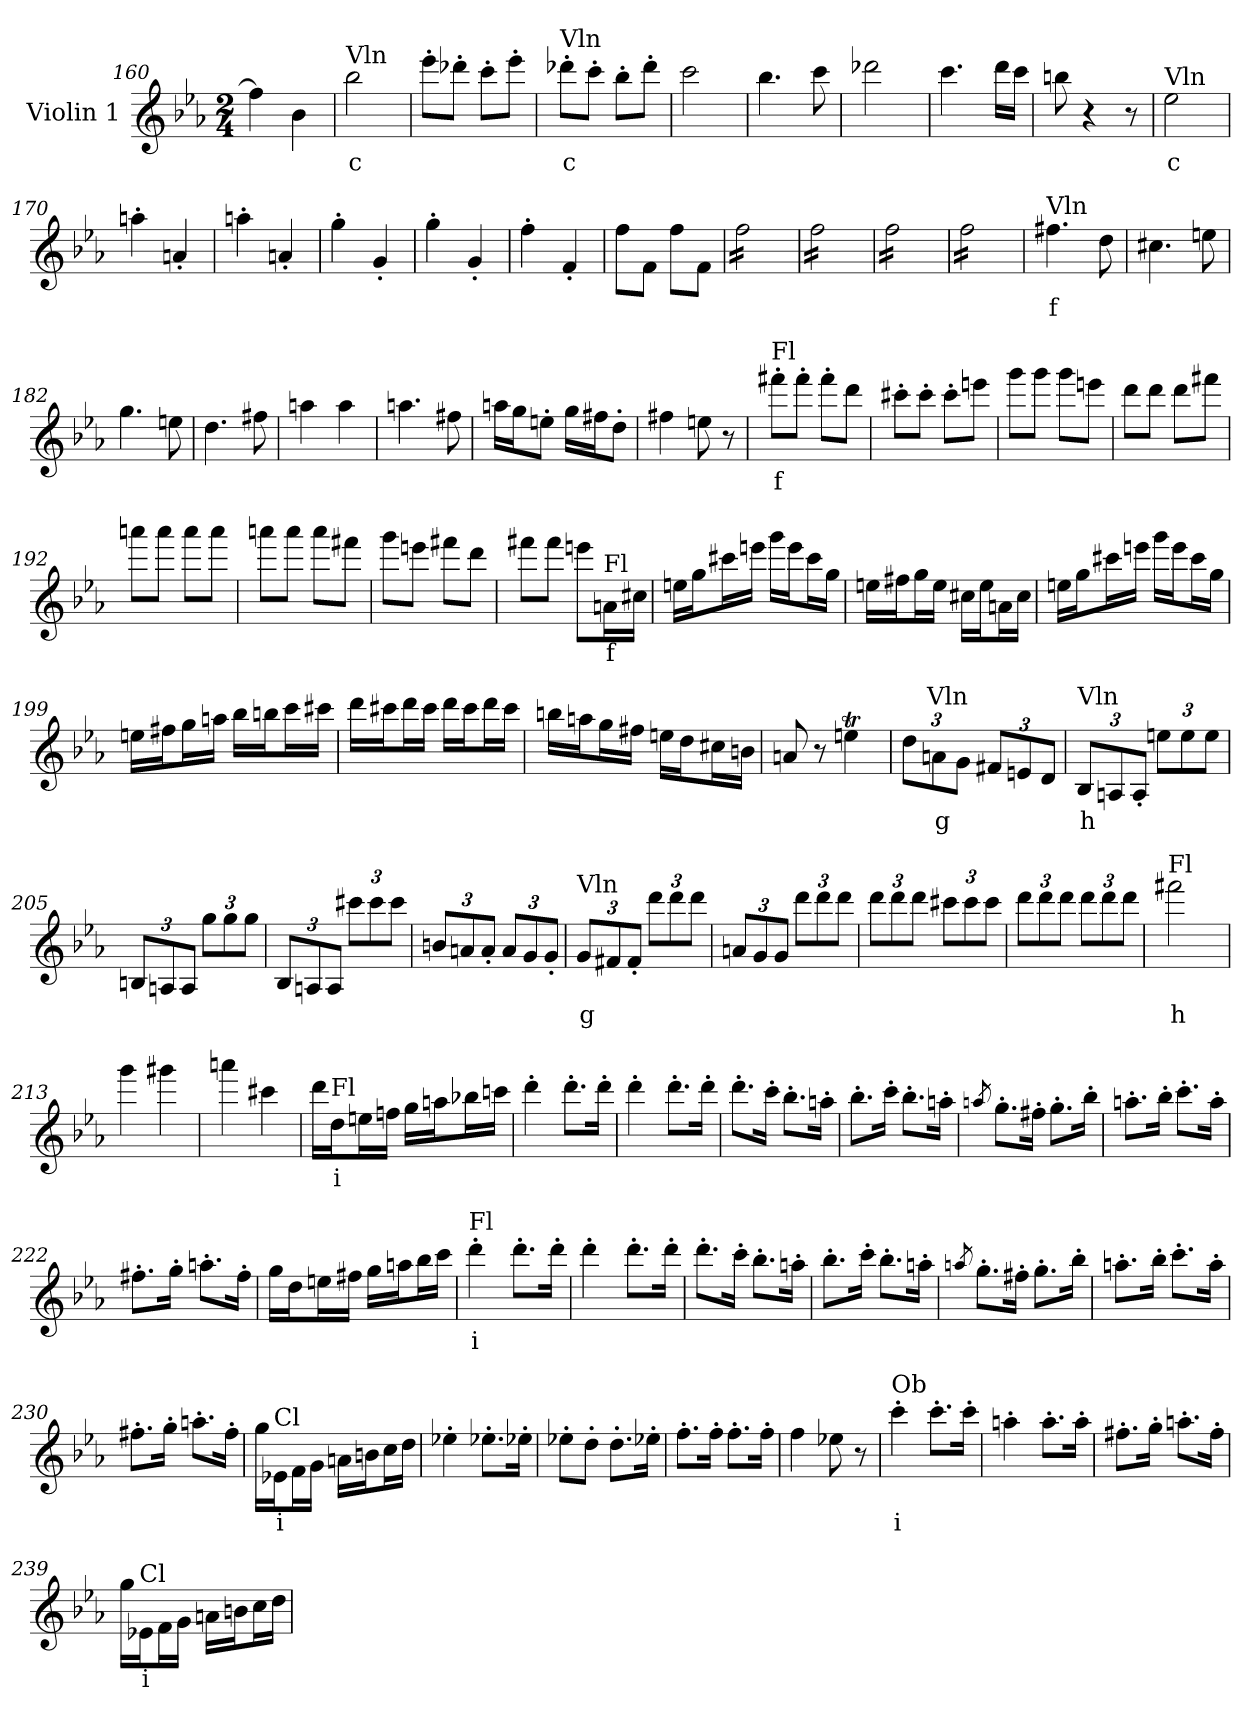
**kern	**text
*part1	*part1
*staff1	*staff1
*I"Violin 1	*
*I'Vln 1	*
*clefG2	*
*k[b-e-a-]	*
*M2/4	*
=160	=160
4ff]	.
4b-	.
=161	=161
!LO:TX:a:t=Vln	!
!	!LO:LY:b:color=#FF0000
2bb-	c
=162	=162
8eee-'\L	.
8ddd-X'\J	.
8ccc'\L	.
8eee-'\J	.
=163	=163
!LO:TX:a:t=Vln	!
!	!LO:LY:b:color=#FF0000
8ddd-X'\L	c
8ccc'\J	.
8bb-'\L	.
8ddd-'\J	.
!!LO:PB:g=z
=164	=164
2ccc	.
=165	=165
4.bb-	.
8ccc	.
=166	=166
2ddd-X	.
=167	=167
4.ccc	.
16ddd\LL	.
16ccc\JJ	.
=168	=168
8bbn	.
4r	.
8r	.
=169	=169
!LO:TX:a:t=Vln	!
!	!LO:LY:b:color=#FF0000
2ee-	c
=170	=170
4aan'	.
4an'	.
!!LO:PB:g=z
=171	=171
4aan'	.
4an'	.
=172	=172
4gg'	.
4g'	.
=173	=173
4gg'	.
4g'	.
=174	=174
4ff'	.
4f'	.
=175	=175
8ff\L	.
8f\J	.
8ff\L	.
8f\J	.
=176	=176
*tremolo	*
16ffLL	.
16ff	.
16ff	.
16ff	.
16ff	.
16ff	.
16ff	.
16ffJJ	.
=177	=177
16ffLL	.
16ff	.
16ff	.
16ff	.
16ff	.
16ff	.
16ff	.
16ffJJ	.
!!LO:PB:g=z
=178	=178
16ffLL	.
16ff	.
16ff	.
16ff	.
16ff	.
16ff	.
16ff	.
16ffJJ	.
=179	=179
16ffLL	.
16ff	.
16ff	.
16ff	.
16ff	.
16ff	.
16ff	.
16ffJJ	.
*Xtremolo	*
=180	=180
!LO:TX:a:t=Vln	!
!	!LO:LY:b:color=#FF0000
4.ff#X	f
8dd	.
=181	=181
4.cc#X	.
8een	.
=182	=182
4.gg	.
8een	.
=183	=183
4.dd	.
8ff#X	.
=184	=184
4aan	.
4aa	.
=185	=185
4.aan	.
8ff#X	.
=186	=186
16aan\LL	.
16gg\J	.
8een'\J	.
16gg\LL	.
16ff#X\J	.
8dd'\J	.
!!LO:PB:g=z
=187	=187
4ff#X	.
8een	.
8r	.
=188	=188
!LO:TX:a:t=Fl	!
!	!LO:LY:b:color=#FF0000
8fff#X'\L	f
8fff#'\J	.
8fff#'\L	.
8ddd\J	.
=189	=189
8ccc#X'\L	.
8ccc#'\J	.
8ccc#'\L	.
8eeen\J	.
=190	=190
8ggg\L	.
8ggg\J	.
8ggg\L	.
8eeen\J	.
=191	=191
8ddd\L	.
8ddd\J	.
8ddd\L	.
8fff#X\J	.
=192	=192
8aaan\L	.
8aaa\J	.
8aaa\L	.
8aaa\J	.
!!LO:PB:g=z
=193	=193
8aaan\L	.
8aaa\J	.
8aaa\L	.
8fff#X\J	.
=194	=194
8ggg\L	.
8eeen\J	.
8fff#X\L	.
8ddd\J	.
=195	=195
8fff#X\L	.
8fff#\J	.
8eeen\L	.
!LO:TX:a:t=Fl	!
!	!LO:LY:b:color=#FF0000
16an\L	f
16cc#X\JJ	.
=196	=196
16een\LL	.
16gg\J	.
16ccc#X\L	.
16eeen\JJ	.
16ggg\LL	.
16eee\J	.
16ccc#\L	.
16gg\JJ	.
=197	=197
16een\LL	.
16ff#X\J	.
16gg\L	.
16ee\JJ	.
16cc#X\LL	.
16ee\J	.
16an\L	.
16cc#\JJ	.
!!LO:PB:g=z
=198	=198
16een\LL	.
16gg\J	.
16ccc#X\L	.
16eeen\JJ	.
16ggg\LL	.
16eee\J	.
16ccc#\L	.
16gg\JJ	.
=199	=199
16een\LL	.
16ff#X\J	.
16gg\L	.
16aan\JJ	.
16bb-\LL	.
16bbn\J	.
16ccc\L	.
16ccc#X\JJ	.
=200	=200
16ddd\LL	.
16ccc#X\J	.
16ddd\L	.
16ccc#\JJ	.
16ddd\LL	.
16ccc#\J	.
16ddd\L	.
16ccc#\JJ	.
=201	=201
16bbn\LL	.
16aan\J	.
16gg\L	.
16ff#X\JJ	.
16een\LL	.
16dd\J	.
16cc#X\L	.
16bn\JJ	.
=202	=202
8an	.
8r	.
4eent	.
!!LO:PB:g=z
=203	=203
12dd\L	.
!LO:TX:a:t=Vln	!
!	!LO:LY:b:color=#FF0000
12an\	g
12g\J	.
*Xbrackettup	*
12f#/L	.
12en/	.
12d/J	.
=204	=204
!LO:TX:a:t=Vln	!
!	!LO:LY:b:color=#FF0000
12B-/L	h
12An/	.
12A'/J	.
12een\L	.
12ee\	.
12ee\J	.
=205	=205
12Bn/L	.
12An/	.
12A/J	.
12gg\L	.
12gg\	.
12gg\J	.
=206	=206
12B-/L	.
12An/	.
12A/J	.
12ccc#X\L	.
12ccc#\	.
12ccc#\J	.
=207	=207
12bn/L	.
12an/	.
12a'/J	.
12a/L	.
12g/	.
12g'/J	.
=208	=208
!LO:TX:a:t=Vln	!
!	!LO:LY:b:color=#FF0000
12g/L	g
12f#X/	.
12f#'/J	.
12ddd\L	.
12ddd\	.
12ddd\J	.
=209	=209
12an/L	.
12g/	.
12g/J	.
12ddd\L	.
12ddd\	.
12ddd\J	.
!!LO:PB:g=z
=210	=210
12ddd\L	.
12ddd\	.
12ddd\J	.
12ccc#X\L	.
12ccc#\	.
12ccc#\J	.
=211	=211
12ddd\L	.
12ddd\	.
12ddd\J	.
12ddd\L	.
12ddd\	.
12ddd\J	.
=212	=212
!LO:TX:a:t=Fl	!
!	!LO:LY:b:color=#FF0000
2fff#X	h
=213	=213
4ggg	.
4ggg#X	.
=214	=214
4aaan	.
4ccc#X	.
=215	=215
16ddd\LL	.
!LO:TX:a:t=Fl	!
!	!LO:LY:b:color=#FF0000
16dd\J	i
16een\L	.
16ffn\JJ	.
16gg\LL	.
16aan\J	.
16bb-X\L	.
16cccn\JJ	.
!!LO:PB:g=z
=216	=216
4ddd'	.
8.ddd'\L	.
16ddd'\Jk	.
=217	=217
4ddd'	.
8.ddd'\L	.
16ddd'\Jk	.
=218	=218
8.ddd'\L	.
16ccc'\Jk	.
8.bb-'\L	.
16aan'\Jk	.
=219	=219
8.bb-'\L	.
16ccc'\Jk	.
8.bb-'\L	.
16aan'\Jk	.
=220	=220
8qaan	.
8.gg'\L	.
16ff#X'\Jk	.
8.gg'\L	.
16bb-'\Jk	.
=221	=221
8.aan'\L	.
16bb-'\Jk	.
8.ccc'\L	.
16aa'\Jk	.
!!LO:PB:g=z
=222	=222
8.ff#X'\L	.
16gg'\Jk	.
8.aan'\L	.
16ff#'\Jk	.
=223	=223
16gg\LL	.
16dd\J	.
16een\L	.
16ff#X\JJ	.
16gg\LL	.
16aan\J	.
16bb-\L	.
16ccc\JJ	.
=224	=224
!LO:TX:a:t=Fl	!
!	!LO:LY:b:color=#FF0000
4ddd'	i
8.ddd'\L	.
16ddd'\Jk	.
=225	=225
4ddd'	.
8.ddd'\L	.
16ddd'\Jk	.
=226	=226
8.ddd'\L	.
16ccc'\Jk	.
8.bb-'\L	.
16aan'\Jk	.
=227	=227
8.bb-'\L	.
16ccc'\Jk	.
8.bb-'\L	.
16aan'\Jk	.
!!LO:PB:g=z
=228	=228
8qaan	.
8.gg'\L	.
16ff#X'\Jk	.
8.gg'\L	.
16bb-'\Jk	.
=229	=229
8.aan'\L	.
16bb-'\Jk	.
8.ccc'\L	.
16aa'\Jk	.
=230	=230
8.ff#X'\L	.
16gg'\Jk	.
8.aan'\L	.
16ff#'\Jk	.
=231	=231
16gg\LL	.
!LO:TX:a:t=Cl	!
!	!LO:LY:b:color=#FF0000
16e-X\J	i
16f\L	.
16g\JJ	.
16a\LL	.
16b\J	.
16cc\L	.
16dd\JJ	.
=232	=232
4ee-X'	.
8.ee-X'\L	.
16ee-X'\Jk	.
=233	=233
8ee-X'\L	.
8dd'\J	.
8.dd'\L	.
16ee-X'\Jk	.
!!LO:PB:g=z
=234	=234
8.ff'\L	.
16ff'\Jk	.
8.ff'\L	.
16ff'\Jk	.
=235	=235
4ff	.
8ee-X	.
8r	.
=236	=236
!LO:TX:a:t=Ob	!
!	!LO:LY:b:color=#FF0000
4ccc'	i
8.ccc'\L	.
16ccc'\Jk	.
=237	=237
4aan'	.
8.aa'\L	.
16aa'\Jk	.
=238	=238
8.ff#X'\L	.
16gg'\Jk	.
8.aan'\L	.
16ff#'\Jk	.
=239	=239
16gg\LL	.
!LO:TX:a:t=Cl	!
!	!LO:LY:b:color=#FF0000
16e-X\J	i
16f\L	.
16g\JJ	.
16a\LL	.
16b\J	.
16cc\L	.
16dd\JJ	.
=	=
*-	*-
